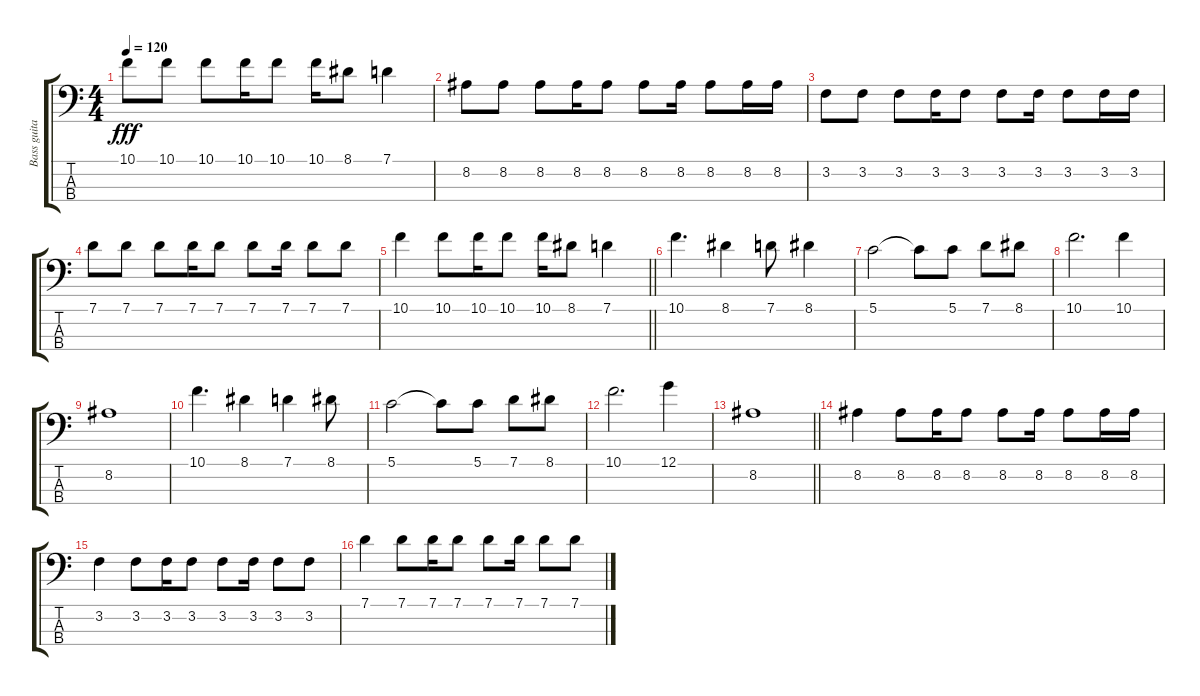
\track ("Bass guitar" "Bass guita") {instrument electricguitarclean}
\staff {score tabs}
\tuning (G2 D2 A1 E1) {hide}
\ts (4 4)
\tempo 120
\clef f4
\ks c
10.1.8{dy fff} 10.1.8 10.1.8 10.1.16 10.1.8 10.1.16 8.1.8 7.1.4 |
8.2.8 8.2.8 8.2.8 8.2.16 8.2.8 8.2.8 8.2.16 8.2.8 8.2.16 8.2.16 |
3.2.8 3.2.8 3.2.8 3.2.16 3.2.8 3.2.8 3.2.16 3.2.8 3.2.16 3.2.16 |
7.1.8 7.1.8 7.1.8 7.1.16 7.1.8 7.1.8 7.1.16 7.1.8 7.1.8 |
\barLineRight lightlight
10.1.4 10.1.8 10.1.16 10.1.8 10.1.16 8.1.8 7.1.4 |
10.1.4{d} 8.1.4 7.1.8 8.1.4 |
5.1.2 5.1{t}.8 5.1.8 7.1.8 8.1.8 |
10.1.2{d} 10.1.4 |
8.2.1 |
10.1.4{d} 8.1.4 7.1.4 8.1.8 |
5.1.2 5.1{t}.8 5.1.8 7.1.8 8.1.8 |
10.1.2{d} 12.1.4 |
\barLineRight lightlight
8.2.1 |
8.2.4 8.2.8 8.2.16 8.2.8 8.2.8 8.2.16 8.2.8 8.2.16 8.2.16 |
3.2.4 3.2.8 3.2.16 3.2.8 3.2.8 3.2.16 3.2.8 3.2.8 |
7.1.4 7.1.8 7.1.16 7.1.8 7.1.8 7.1.16 7.1.8 7.1.8
